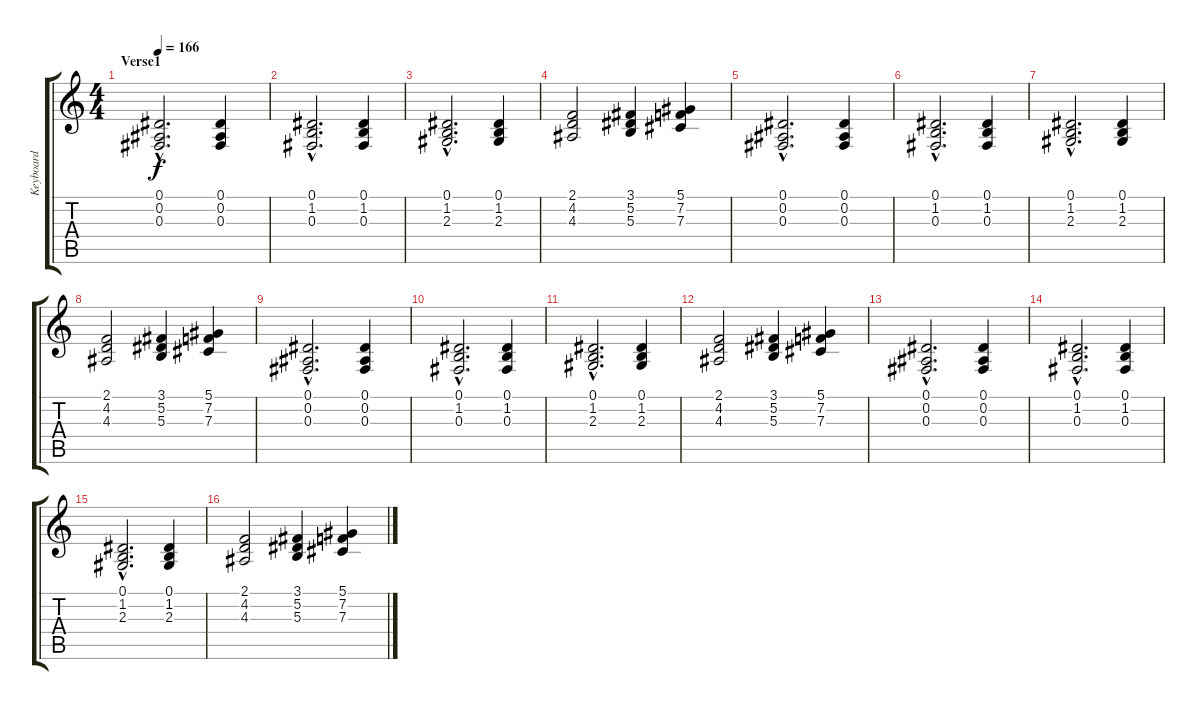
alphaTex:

\track ("Keyboard" "Keyboard") {instrument choiraahs}
\staff {score tabs}
\tuning (Eb4 Bb3 Gb3 Db3 Ab2 Eb2) {hide}
\ts (4 4)
\section ("" "Verse1")
\tempo 166
\clef g2
\ks c
(0.1{hac} 0.2{hac} 0.3{hac}).2{d dy f} (0.1 0.2 0.3).4 |
(0.1{hac} 1.2{hac} 0.3{hac}).2{d} (0.1 1.2 0.3).4 |
(0.1{hac} 1.2{hac} 2.3{hac}).2{d} (0.1 1.2 2.3).4 |
(2.1 4.2 4.3).2 (3.1 5.2 5.3).4 (5.1 7.2 7.3).4 |
(0.1{hac} 0.2{hac} 0.3{hac}).2{d} (0.1 0.2 0.3).4 |
(0.1{hac} 1.2{hac} 0.3{hac}).2{d} (0.1 1.2 0.3).4 |
(0.1{hac} 1.2{hac} 2.3{hac}).2{d} (0.1 1.2 2.3).4 |
(2.1 4.2 4.3).2 (3.1 5.2 5.3).4 (5.1 7.2 7.3).4 |
(0.1{hac} 0.2{hac} 0.3{hac}).2{d} (0.1 0.2 0.3).4 |
(0.1{hac} 1.2{hac} 0.3{hac}).2{d} (0.1 1.2 0.3).4 |
(0.1{hac} 1.2{hac} 2.3{hac}).2{d} (0.1 1.2 2.3).4 |
(2.1 4.2 4.3).2 (3.1 5.2 5.3).4 (5.1 7.2 7.3).4 |
(0.1{hac} 0.2{hac} 0.3{hac}).2{d} (0.1 0.2 0.3).4 |
(0.1{hac} 1.2{hac} 0.3{hac}).2{d} (0.1 1.2 0.3).4 |
(0.1{hac} 1.2{hac} 2.3{hac}).2{d} (0.1 1.2 2.3).4 |
(2.1 4.2 4.3).2 (3.1 5.2 5.3).4 (5.1 7.2 7.3).4
